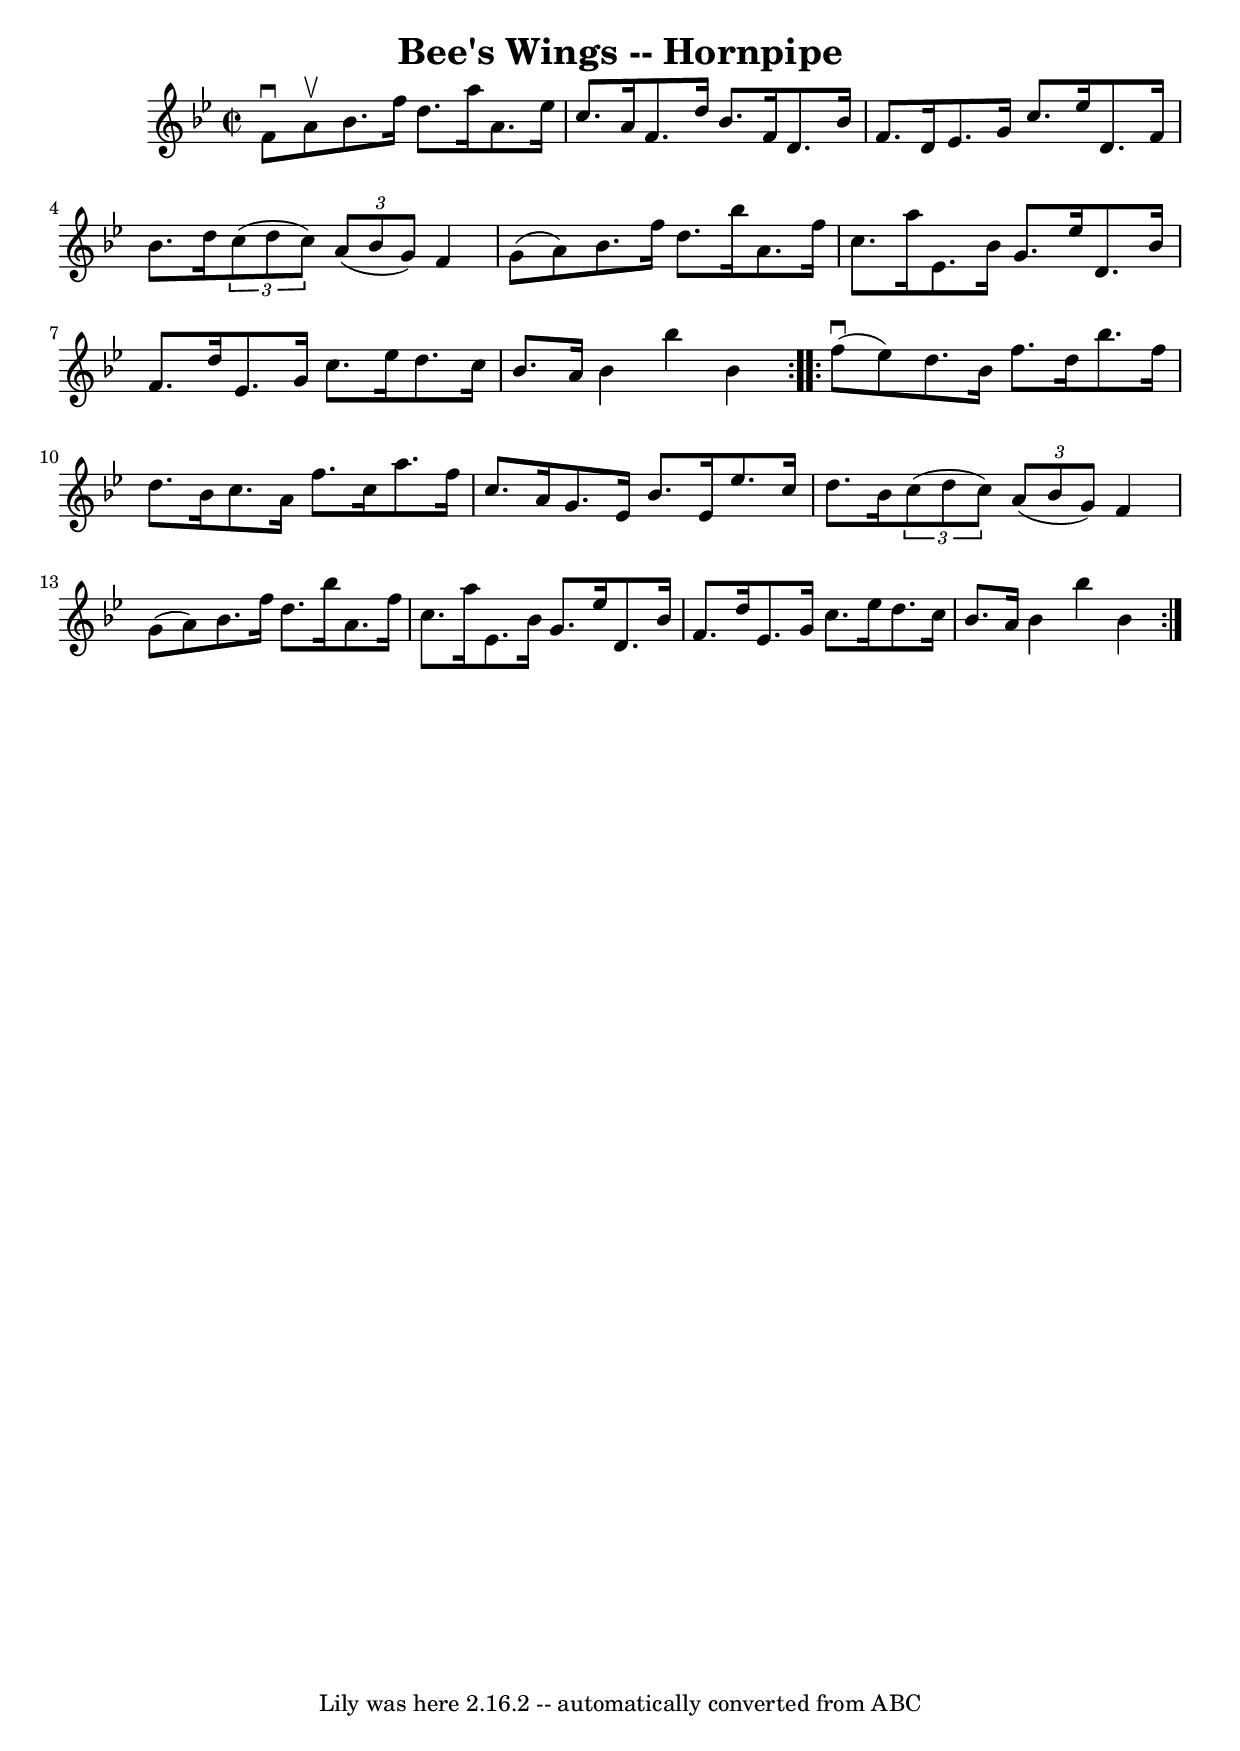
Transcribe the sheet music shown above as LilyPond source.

\version "2.16.2"
\include "Mammoth.ily"
\header {
  %% book = "Cole's 1000 Fiddle Tunes"
 crossRefNumber = "1"
 footnotes = ""
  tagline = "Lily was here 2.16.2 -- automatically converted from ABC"
  title = "Bee's Wings -- Hornpipe"

}
voicedefault =  {



  \repeat volta 2 {

    \override Staff.TimeSignature #'style = #'C
    \time 2/2      \key bf \major f'8^\downbow a'8^\upbow  |
 bf'8. f''16 d''8. a''16 a'8. ef''16 c''8. a'16   |
 f'8. d''16 bf'8. f'16 d'8. bf'16 f'8. d'16   |
 ef'8. g'16 c''8. ef''16 d'8. f'16 bf'8. d''16   |
    
    \times 2/3 { c''8 (d''8 c''8) 
	       }   \times 2/3 { a'8 (bf'8    
				g'8)  			      } f'4 g'8 (a'8)  |
 bf'8. f''16 d''8. bf''16 a'8. f''16 c''8. a''16   |
 ef'8. bf'16 g'8. ef''16 d'8. bf'16 f'8. d''16   |
 ef'8. g'16 c''8. ef''16 d''8. c''16 bf'8. a'16   |
 bf'4    
 bf''4 bf'4  
  }     
  \repeat volta 2 { f''8 (^\downbow ef''8)   |
 d''8. bf'16 f''8. d''16 bf''8. f''16 d''8. bf'16   |
 c''8. a'16 f''8. c''16 a''8. f''16 c''8. a'16   |
 g'8. ef'16 bf'8. ef'16 ef''8. c''16 d''8. bf'16   |
    \times 2/3 { c''8 (d''8 c''8) 
	       }   
    \times 2/3 { a'8 (bf'8 g'8)  	       } f'4 g'8 (a'8)  |
 bf'8. f''16 d''8. bf''16 a'8. f''16 c''8. a''16    |
 ef'8. bf'16 g'8. ef''16 d'8. bf'16 f'8. d''16   |
 ef'8. g'16 c''8. ef''16 d''8. c''16 bf'8. a'16   |
 bf'4 bf''4 bf'4  
  }   

}

\score{
  <<

    \context Staff="default"
    {
      \voicedefault 
      
    }

  >>
  \layout {
    
  }
  \midi {
  }

}
